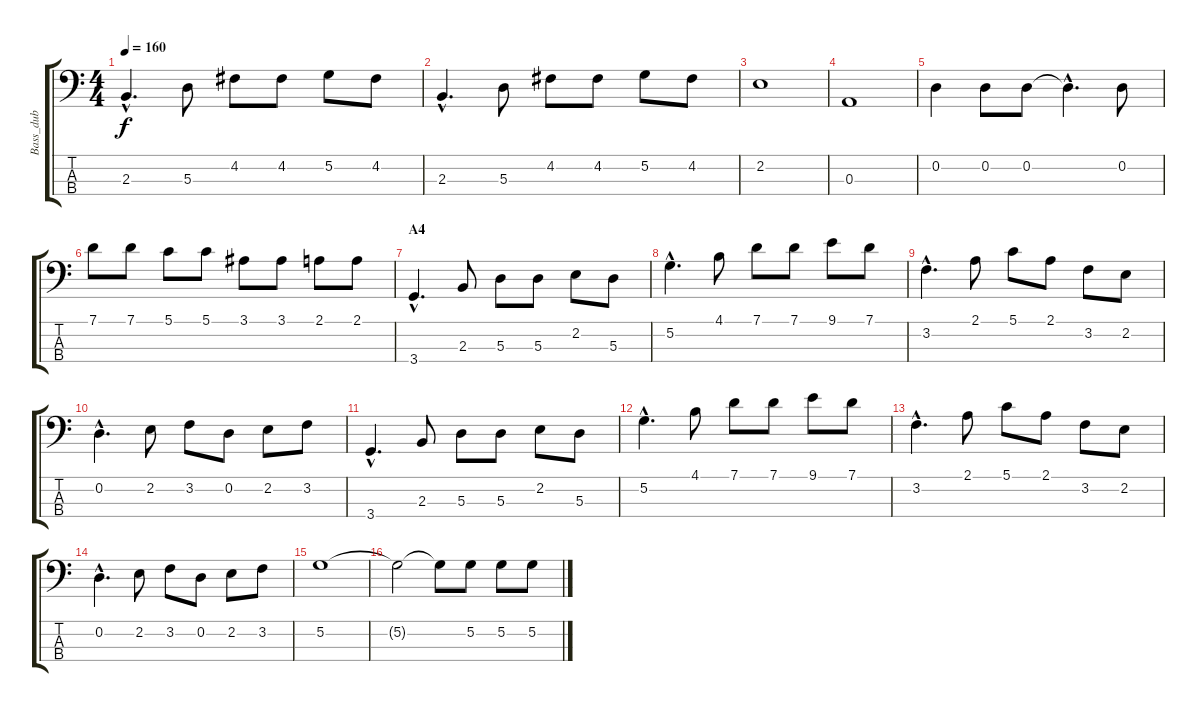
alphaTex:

\track ("Bass_dub" "Bass_dub") {instrument acousticbass}
\staff {score tabs}
\tuning (G2 D2 A1 E1) {hide}
\ts (4 4)
\tempo 160
\clef f4
\ks c
2.3{hac}.4{d dy f} 5.3.8 4.2.8 4.2.8 5.2.8 4.2.8 |
2.3{hac}.4{d} 5.3.8 4.2.8 4.2.8 5.2.8 4.2.8 |
2.2.1 |
0.3.1 |
0.2.4 0.2.8 0.2.8 0.2{hac t}.4{d} 0.2.8 |
7.1.8 7.1.8 5.1.8 5.1.8 3.1.8 3.1.8 2.1.8 2.1.8 |
\section ("" "A4")
3.4{hac}.4{d} 2.3.8 5.3.8 5.3.8 2.2.8 5.3.8 |
5.2{hac}.4{d} 4.1.8 7.1.8 7.1.8 9.1.8 7.1.8 |
3.2{hac}.4{d} 2.1.8 5.1.8 2.1.8 3.2.8 2.2.8 |
0.2{hac}.4{d} 2.2.8 3.2.8 0.2.8 2.2.8 3.2.8 |
3.4{hac}.4{d} 2.3.8 5.3.8 5.3.8 2.2.8 5.3.8 |
5.2{hac}.4{d} 4.1.8 7.1.8 7.1.8 9.1.8 7.1.8 |
3.2{hac}.4{d} 2.1.8 5.1.8 2.1.8 3.2.8 2.2.8 |
0.2{hac}.4{d} 2.2.8 3.2.8 0.2.8 2.2.8 3.2.8 |
5.2.1 |
5.2{t}.2 5.2{t}.8 5.2.8 5.2.8 5.2.8
